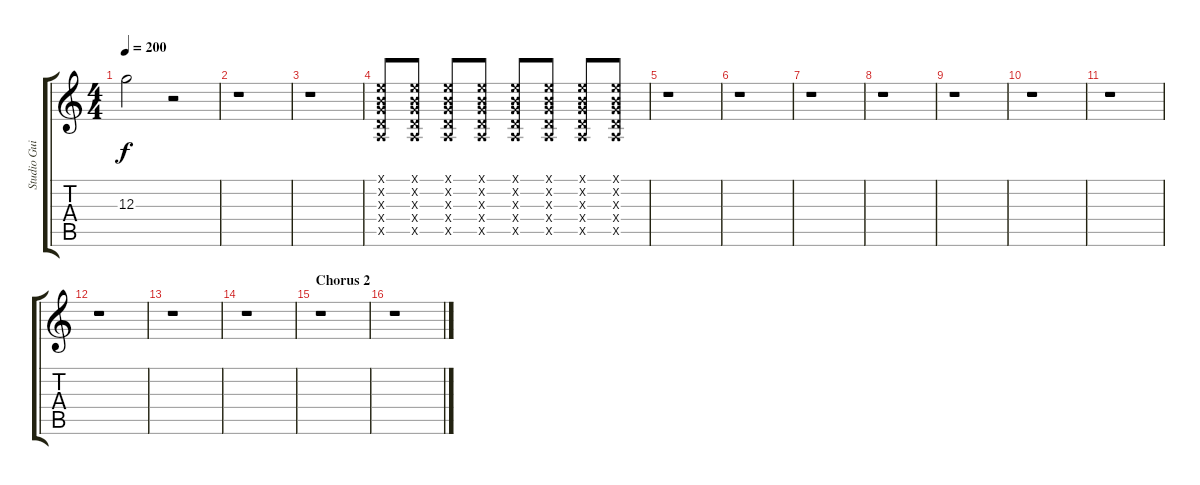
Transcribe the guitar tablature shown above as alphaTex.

\track ("Studio Guitars" "Studio Gui") {instrument overdrivenguitar}
\staff {score tabs}
\tuning (E4 B3 G3 D3 A2 E2) {hide}
\ts (4 4)
\tempo 200
\clef g2
\ks c
12.3{t}.2{dy f} r.2{volume 13} |
r.1 |
r.1 |
(0.1{x} 0.2{x} 0.3{x} 0.4{x} 0.5{x}).8 (0.1{x} 0.2{x} 0.3{x} 0.4{x} 0.5{x}).8 (0.1{x} 0.2{x} 0.3{x} 0.4{x} 0.5{x}).8 (0.1{x} 0.2{x} 0.3{x} 0.4{x} 0.5{x}).8 (0.1{x} 0.2{x} 0.3{x} 0.4{x} 0.5{x}).8 (0.1{x} 0.2{x} 0.3{x} 0.4{x} 0.5{x}).8 (0.1{x} 0.2{x} 0.3{x} 0.4{x} 0.5{x}).8 (0.1{x} 0.2{x} 0.3{x} 0.4{x} 0.5{x}).8 |
r.1 |
r.1 |
r.1 |
r.1 |
r.1 |
r.1 |
r.1 |
r.1 |
r.1 |
r.1 |
\section ("" "Chorus 2")
r.1 |
r.1
